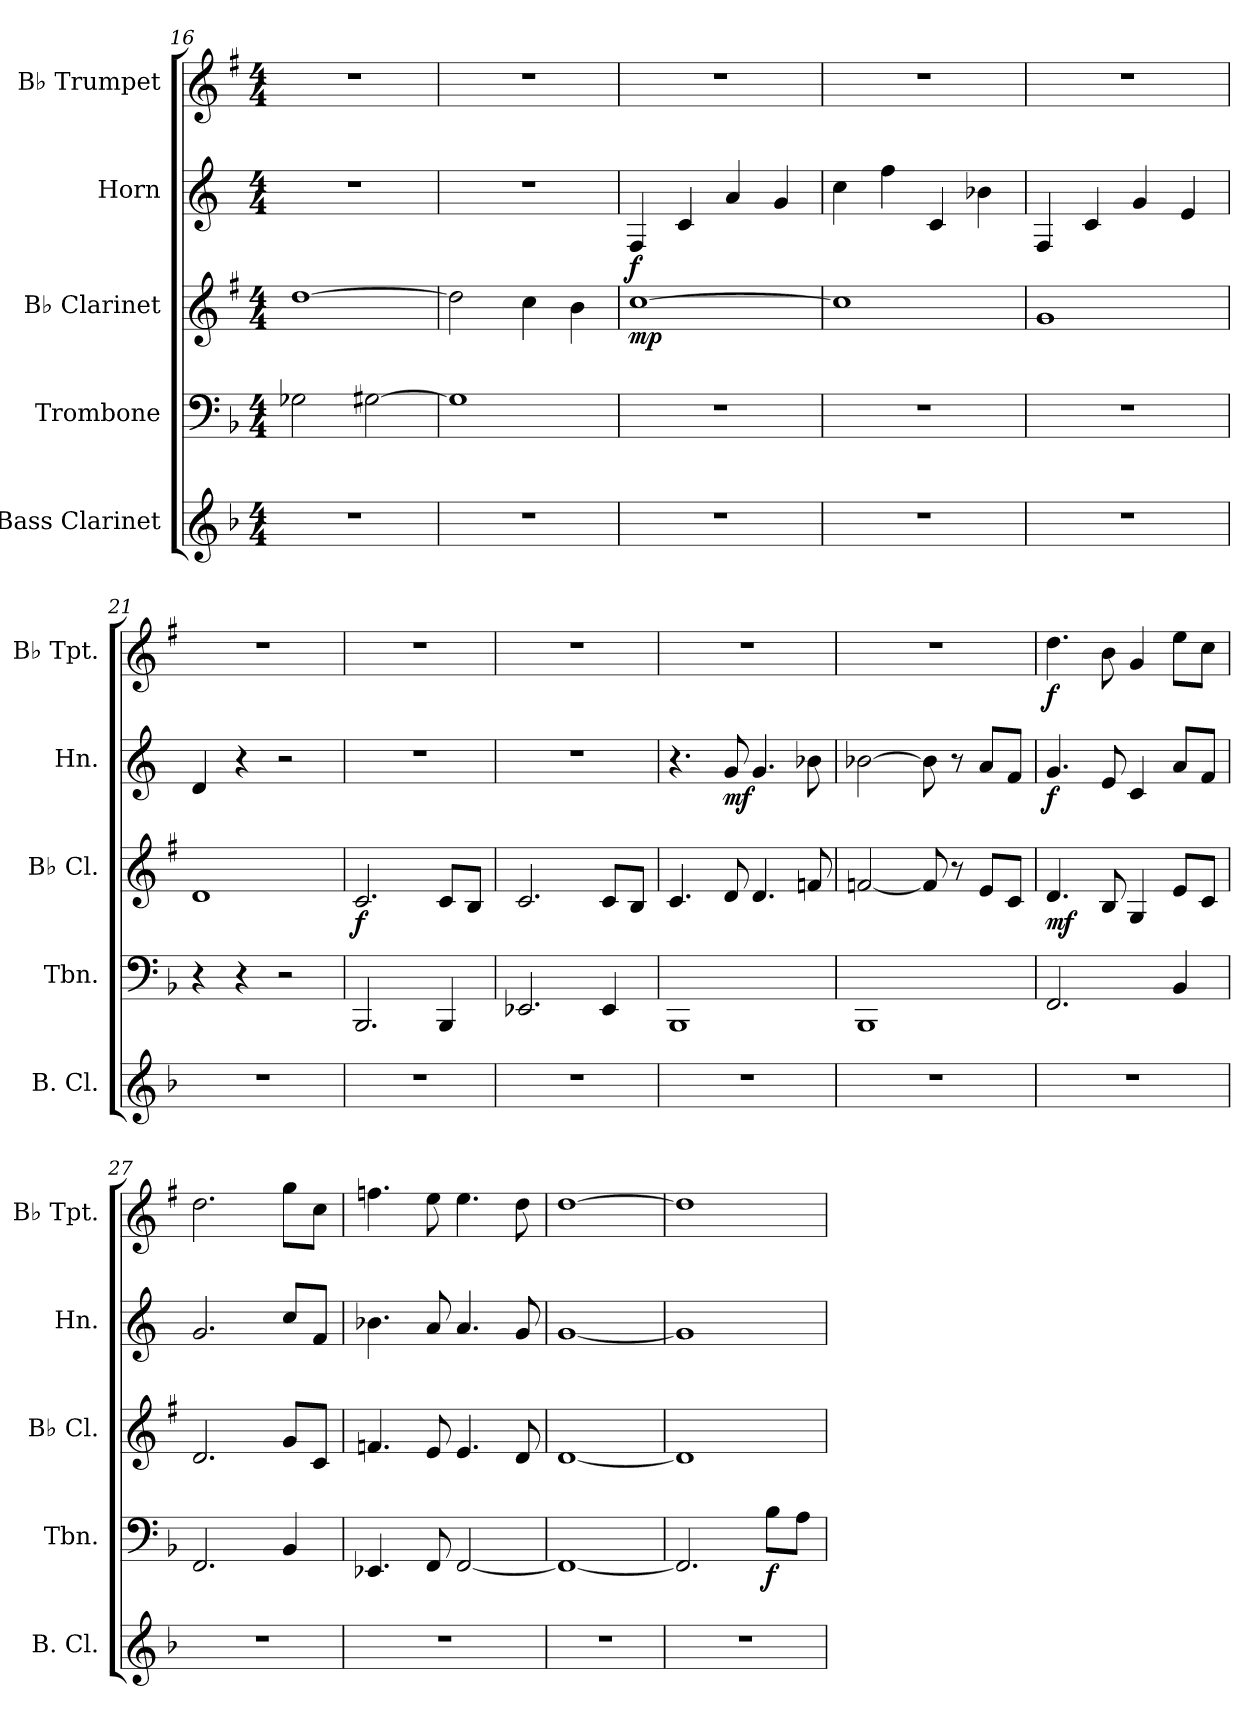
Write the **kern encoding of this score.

**kern	**kern	**dynam	**kern	**dynam	**kern	**dynam	**kern	**dynam
*part5	*part4	*part4	*part3	*part3	*part2	*part2	*part1	*part1
*staff5	*staff4	*staff4	*staff3	*staff3	*staff2	*staff2	*staff1	*staff1
*I"Bass Clarinet	*I"Trombone	*	*I"B♭ Clarinet	*	*I"Horn	*	*I"B♭ Trumpet	*
*I'B. Cl.	*I'Tbn.	*	*I'B♭ Cl.	*	*I'Hn.	*	*I'B♭ Tpt.	*
*clefG2	*clefF4	*	*clefG2	*	*clefG2	*	*clefG2	*
*ITrd8c14	*	*	*ITrd1c2	*	*ITrd4c7	*	*ITrd1c2	*
*k[b-]	*k[b-]	*	*k[b-]	*	*k[b-]	*	*k[b-]	*
*M4/4	*M4/4	*	*M4/4	*	*M4/4	*	*M4/4	*
=16	=16	=16	=16	=16	=16	=16	=16	=16
1r	2G-X\	.	[1cc	.	1r	.	1r	.
.	[2G#X\	.	.	.	.	.	.	.
=17	=17	=17	=17	=17	=17	=17	=17	=17
*	*	*	*	*	*	*	*MM132	*
1r	1G#]	.	2cc\]	.	1r	.	1r	.
.	.	.	4b-\	.	.	.	.	.
.	.	.	4a\	.	.	.	.	.
=18	=18	=18	=18	=18	=18	=18	=18	=18
!	!	!	!	!LO:DY:b	!	!LO:DY:b	!	!
1r	1r	.	[1b-	mp	4BB-/	f	1r	.
.	.	.	.	.	4F/	.	.	.
.	.	.	.	.	4d/	.	.	.
.	.	.	.	.	4c/	.	.	.
=19	=19	=19	=19	=19	=19	=19	=19	=19
1r	1r	.	1b-]	.	4f\	.	1r	.
.	.	.	.	.	4b-\	.	.	.
.	.	.	.	.	4F/	.	.	.
.	.	.	.	.	4e-X\	.	.	.
=20	=20	=20	=20	=20	=20	=20	=20	=20
1r	1r	.	1f	.	4BB-/	.	1r	.
.	.	.	.	.	4F/	.	.	.
.	.	.	.	.	4c/	.	.	.
.	.	.	.	.	4A/	.	.	.
=21	=21	=21	=21	=21	=21	=21	=21	=21
1r	4r	.	1c	.	4G/	.	1r	.
.	4r	.	.	.	4r	.	.	.
.	2r	.	.	.	2r	.	.	.
=22	=22	=22	=22	=22	=22	=22	=22	=22
!	!	!	!	!LO:DY:b	!	!	!	!
1r	2.BBB-/	.	2.B-/	f	1r	.	1r	.
.	4BBB-/	.	8B-/L	.	.	.	.	.
.	.	.	8A/J	.	.	.	.	.
=23	=23	=23	=23	=23	=23	=23	=23	=23
1r	2.EE-X/	.	2.B-/	.	1r	.	1r	.
.	4EE-/	.	8B-/L	.	.	.	.	.
.	.	.	8A/J	.	.	.	.	.
!!LO:LB:g=z
=24	=24	=24	=24	=24	=24	=24	=24	=24
1r	1BBB-	.	4.B-/	.	4.r	.	1r	.
!	!	!	!	!	!	!LO:DY:b	!	!
.	.	.	8c/	.	8c/	mf	.	.
.	.	.	4.c/	.	4.c/	.	.	.
.	.	.	8e-X/	.	8e-X\	.	.	.
=25	=25	=25	=25	=25	=25	=25	=25	=25
1r	1BBB-	.	[2e-X/	.	[2e-X\	.	1r	.
.	.	.	8e-/]	.	8e-\]	.	.	.
.	.	.	8r	.	8r	.	.	.
.	.	.	8d/L	.	8d/L	.	.	.
.	.	.	8B-/J	.	8B-/J	.	.	.
=26	=26	=26	=26	=26	=26	=26	=26	=26
!	!	!	!	!LO:DY:b	!	!LO:DY:b	!	!LO:DY:b
1r	2.FF/	.	4.c/	mf	4.c/	f	4.cc\	f
.	.	.	8A/	.	8A/	.	8a\	.
.	.	.	4F/	.	4F/	.	4f/	.
.	4BB-/	.	8d/L	.	8d/L	.	8dd\L	.
.	.	.	8B-/J	.	8B-/J	.	8b-\J	.
=27	=27	=27	=27	=27	=27	=27	=27	=27
1r	2.FF/	.	2.c/	.	2.c/	.	2.cc\	.
.	4BB-/	.	8f/L	.	8f/L	.	8ff\L	.
.	.	.	8B-/J	.	8B-/J	.	8b-\J	.
=28	=28	=28	=28	=28	=28	=28	=28	=28
1r	4.EE-X/	.	4.e-X/	.	4.e-X\	.	4.ee-X\	.
.	8FF/	.	8d/	.	8d/	.	8dd\	.
.	[2FF/	.	4.d/	.	4.d/	.	4.dd\	.
.	.	.	8c/	.	8c/	.	8cc\	.
=29	=29	=29	=29	=29	=29	=29	=29	=29
1r	1FF_	.	[1c	.	[1c	.	[1cc	.
=30	=30	=30	=30	=30	=30	=30	=30	=30
1r	2.FF/]	.	1c]	.	1c]	.	1cc]	.
!	!	!LO:DY:b	!	!	!	!	!	!
.	8B-\L	f	.	.	.	.	.	.
.	8A\J	.	.	.	.	.	.	.
=	=	=	=	=	=	=	=	=
*-	*-	*-	*-	*-	*-	*-	*-	*-
